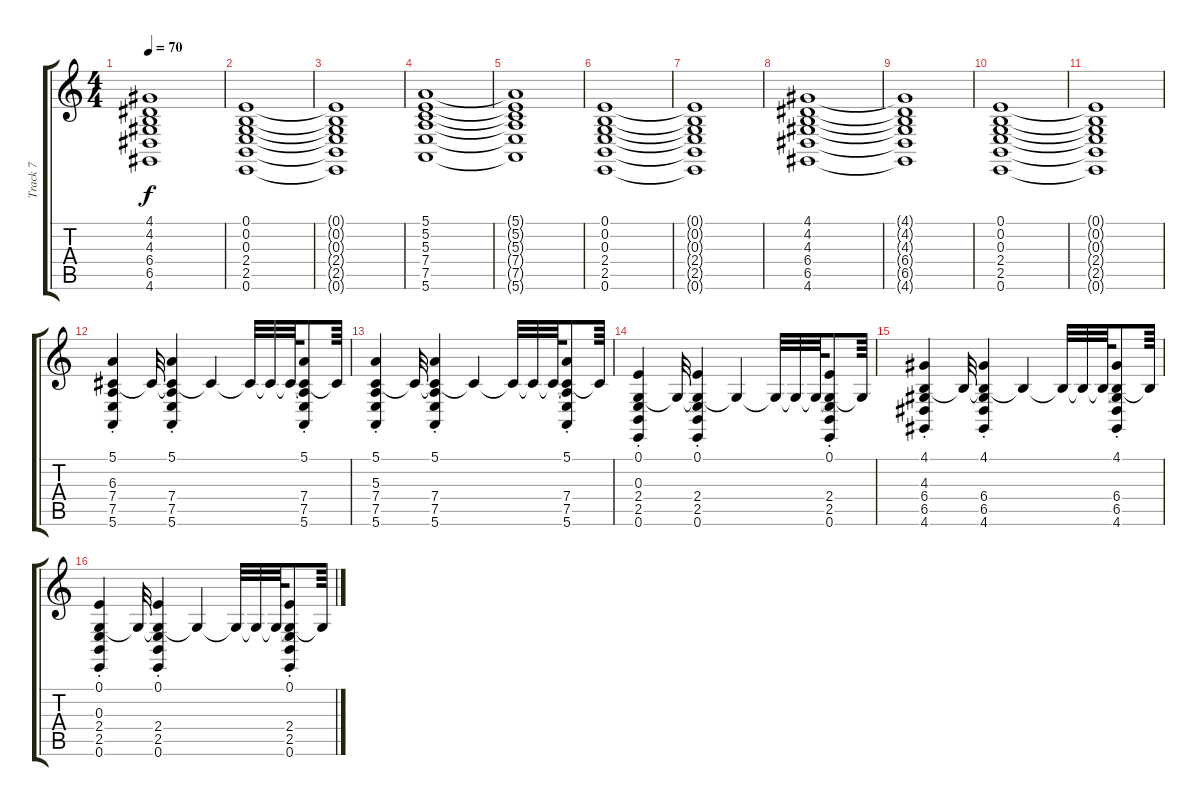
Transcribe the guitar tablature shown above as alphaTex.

\track ("Track 7" "Track 7") {instrument stringensemble1}
\staff {score tabs}
\tuning (E4 B3 G3 D3 A2 E2) {hide}
\ts (4 4)
\tempo 70
\clef g2
\ks c
(4.1{t} 4.2{t} 4.3{t} 6.4{t} 6.5{t} 4.6{t}).1{dy f} |
(0.1 0.2 0.3 2.4 2.5 0.6).1 |
(0.1{t} 0.2{t} 0.3{t} 2.4{t} 2.5{t} 0.6{t}).1 |
(5.1 5.2 5.3 7.4 7.5 5.6).1 |
(5.1{t} 5.2{t} 5.3{t} 7.4{t} 7.5{t} 5.6{t}).1 |
(0.1 0.2 0.3 2.4 2.5 0.6).1 |
(0.1{t} 0.2{t} 0.3{t} 2.4{t} 2.5{t} 0.6{t}).1 |
(4.1 4.2 4.3 6.4 6.5 4.6).1 |
(4.1{t} 4.2{t} 4.3{t} 6.4{t} 6.5{t} 4.6{t}).1 |
(0.1 0.2 0.3 2.4 2.5 0.6).1 |
(0.1{t} 0.2{t} 0.3{t} 2.4{t} 2.5{t} 0.6{t}).1 |
(5.1{st} 6.3 7.4 7.5 5.6).4 6.3{t}.32 (5.1{st} 6.3{t} 7.4 7.5 5.6).4 6.3{t}.4 6.3{t}.32 6.3{t}.32 6.3{t}.64 (5.1{st} 6.3{t} 7.4 7.5 5.6).8 6.3{t}.64 |
(5.1{st} 5.3 7.4 7.5 5.6).4 5.3{t}.32 (5.1{st} 5.3{t} 7.4 7.5 5.6).4 5.3{t}.4 5.3{t}.32 5.3{t}.32 5.3{t}.64 (5.1{st} 5.3{t} 7.4 7.5 5.6).8 5.3{t}.64 |
(0.1{st} 0.3 2.4 2.5 0.6).4 0.3{t}.32 (0.1{st} 0.3{t} 2.4 2.5 0.6).4 0.3{t}.4 0.3{t}.32 0.3{t}.32 0.3{t}.64 (0.1{st} 0.3{t} 2.4 2.5 0.6).8 0.3{t}.64 |
(4.1{st} 4.3 6.4 6.5 4.6).4 4.3{t}.32 (4.1{st} 4.3{t} 6.4 6.5 4.6).4 4.3{t}.4 4.3{t}.32 4.3{t}.32 4.3{t}.64 (4.1{st} 4.3{t} 6.4 6.5 4.6).8 4.3{t}.64 |
(0.1{st} 0.3 2.4 2.5 0.6).4 0.3{t}.32 (0.1{st} 0.3{t} 2.4 2.5 0.6).4 0.3{t}.4 0.3{t}.32 0.3{t}.32 0.3{t}.64 (0.1{st} 0.3{t} 2.4 2.5 0.6).8 0.3{t}.64
